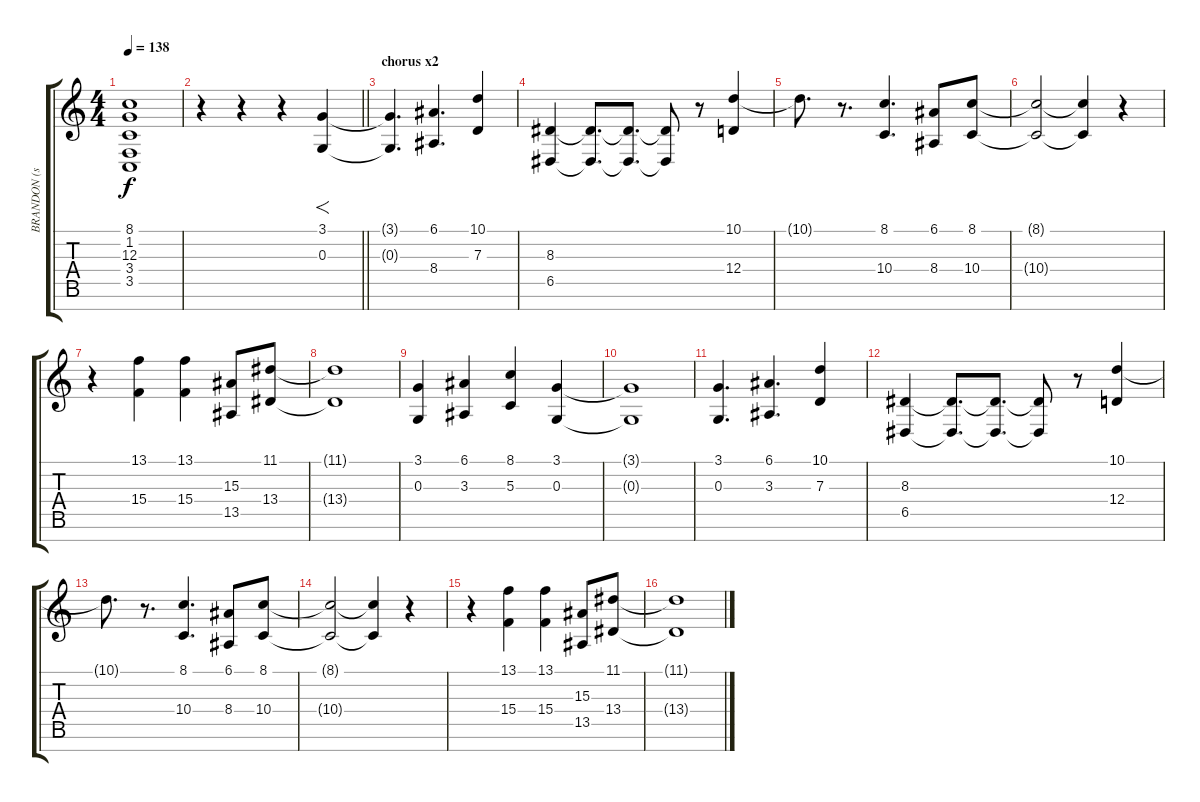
\track ("BRANDON (synth)" "BRANDON (s") {instrument stringensemble1}
\staff {score tabs}
\tuning (E4 B3 G3 D3 A2 E2 B1) {hide}
\ts (4 4)
\tempo 138
\clef g2
\ks c
(8.1 1.2 12.3 3.4 3.5).1{dy f} |
\barLineRight lightlight
r.4 r.4 r.4 (3.1 0.3).4{f} |
\section ("" "chorus x2")
(3.1{t} 0.3{t}).4{d} (6.1 8.4).4{d} (10.1 7.3).4 |
(8.3 6.5).4 (8.3{t} 6.5{t}).8{d} (8.3{t} 6.5{t}).8{d} (8.3{t} 6.5{t}).8 r.8 (10.1 12.4).4 |
10.1{t}.8{d} r.8{d} (8.1 10.4).4{d} (6.1 8.4).8 (8.1 10.4).8 |
(8.1{t} 10.4{t}).2 (8.1{t} 10.4{t}).4 r.4 |
r.4 (13.1 15.4).4 (13.1 15.4).4 (15.3 13.5).8 (11.1 13.4).8 |
(11.1{t} 13.4{t}).1 |
(3.1 0.3).4 (6.1 3.3).4 (8.1 5.3).4 (3.1 0.3).4 |
(3.1{t} 0.3{t}).1 |
(3.1 0.3).4{d} (6.1 3.3).4{d} (10.1 7.3).4 |
(8.3 6.5).4 (8.3{t} 6.5{t}).8{d} (8.3{t} 6.5{t}).8{d} (8.3{t} 6.5{t}).8 r.8 (10.1 12.4).4 |
10.1{t}.8{d} r.8{d} (8.1 10.4).4{d} (6.1 8.4).8 (8.1 10.4).8 |
(8.1{t} 10.4{t}).2{volume 0} (8.1{t} 10.4{t}).4 r.4 |
r.4 (13.1 15.4).4 (13.1 15.4).4 (15.3 13.5).8 (11.1 13.4).8 |
(11.1{t} 13.4{t}).1
